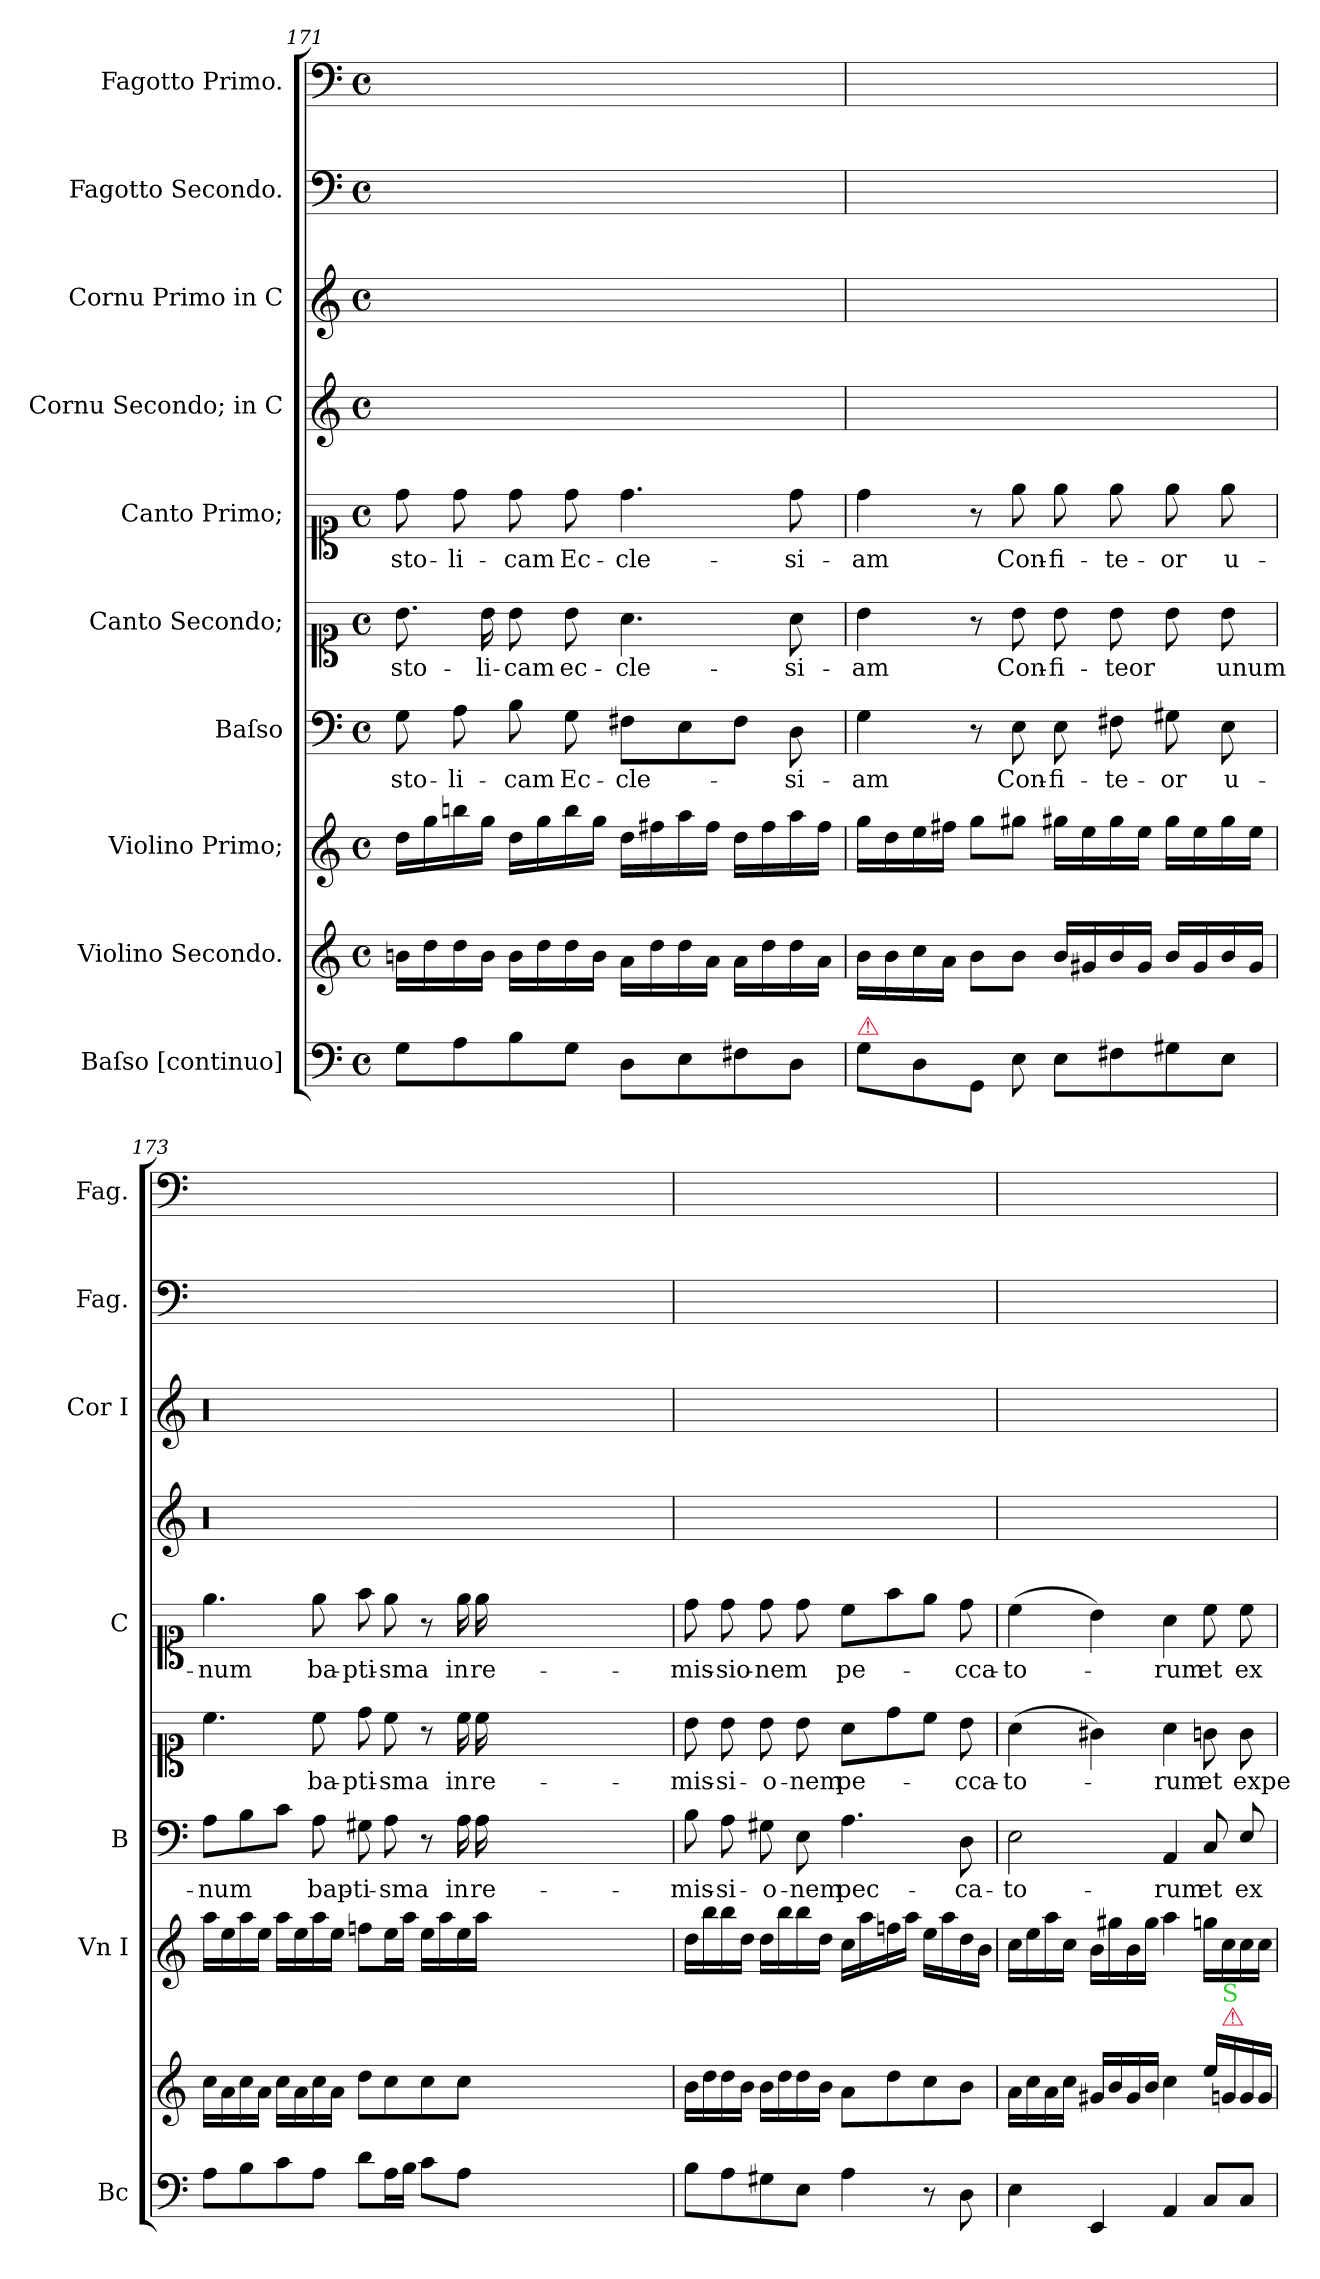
**kern	**kern	**kern	**kern	**text	**kern	**text	**kern	**text	**kern	**kern	**kern	**kern
*part10	*part9	*part8	*part7	*part7	*part6	*part6	*part5	*part5	*part4	*part3	*part2	*part1
*staff10	*staff9	*staff8	*staff7	*staff7	*staff6	*staff6	*staff5	*staff5	*staff4	*staff3	*staff2	*staff1
*I"Baſso [continuo]	*I"Violino Secondo.	*I"Violino Primo;	*I"Baſso	*	*I"Canto Secondo;	*	*I"Canto Primo;	*	*I"Cornu Secondo; in C	*I"Cornu Primo in C	*I"Fagotto Secondo.	*I"Fagotto Primo.
*I'Bc	*	*I'Vn I	*I'B	*	*	*	*I'C	*	*	*I'Cor I	*I'Fag.	*I'Fag.
*clefF4	*clefG2	*clefG2	*clefF4	*	*clefC1	*	*clefC1	*	*clefG2	*clefG2	*clefF4	*clefF4
*k[]	*k[]	*k[]	*k[]	*	*k[]	*	*k[]	*	*k[]	*k[]	*k[]	*k[]
*M4/4	*M4/4	*M4/4	*M4/4	*	*M4/4	*	*M4/4	*	*M4/4	*M4/4	*M4/4	*M4/4
*met(c)	*met(c)	*met(c)	*met(c)	*	*met(c)	*	*met(c)	*	*met(c)	*met(c)	*met(c)	*met(c)
=171	=171	=171	=171	=171	=171	=171	=171	=171	=171	=171	=171	=171
8GL	16bnLL	16ddLL	8G	-sto-	8.b\	-sto-	8dd	-sto-	1ryy	1ryy	1ryy	1ryy
.	16dd	16gg	.	.	.	.	.	.	.	.	.	.
8A	16dd	16bbn	8A	-li-	.	.	8dd	-li-	.	.	.	.
.	16bJJ	16ggJJ	.	.	16b\	-li-	.	.	.	.	.	.
8B	16bLL	16ddLL	8B	-cam	8b\	-cam	8dd	-cam	.	.	.	.
.	16dd	16gg	.	.	.	.	.	.	.	.	.	.
8GJ	16dd	16bb	8G	Ec-	8b\	ec-	8dd	Ec-	.	.	.	.
.	16bJJ	16ggJJ	.	.	.	.	.	.	.	.	.	.
8DL	16aLL	16ddLL	8F#XL	-cle-	4.a\	-cle-	4.dd	-cle-	.	.	.	.
.	16dd	16ff#X	.	.	.	.	.	.	.	.	.	.
8E	16dd	16aa	8E	.	.	.	.	.	.	.	.	.
.	16aJJ	16ff#JJ	.	.	.	.	.	.	.	.	.	.
8F#X	16aLL	16ddLL	8F#J	.	.	.	.	.	.	.	.	.
.	16dd	16ff#	.	.	.	.	.	.	.	.	.	.
8DJ	16dd	16aa	8D	-si-	8a\	-si-	8dd	-si-	.	.	.	.
.	16aJJ	16ff#JJ	.	.	.	.	.	.	.	.	.	.
=172	=172	=172	=172	=172	=172	=172	=172	=172	=172	=172	=172	=172
!LO:TX:a:color=crimson:t=⚠	!	!	!	!	!	!	!	!	!	!	!	!
8G\L	16bLL	16ggLL	4G	-am	4b\	-am	4dd	-am	1ryy	1ryy	1ryy	1ryy
.	16b	16dd	.	.	.	.	.	.	.	.	.	.
8D\	16cc	16ee	.	.	.	.	.	.	.	.	.	.
.	16aJJ	16ff#XJJ	.	.	.	.	.	.	.	.	.	.
8GG/J	8bL	8ggL	8r	.	8r	.	8r	.	.	.	.	.
8E	8bJ	8gg#XJ	8E	Con-	8b\	Con-	8ee	Con-	.	.	.	.
8EL	16bLL	16gg#XLL	8E	-fi-	8b\	-fi-	8ee	-fi-	.	.	.	.
.	16g#X	16ee	.	.	.	.	.	.	.	.	.	.
8F#X	16b	16gg#	8F#X	-te-	8b\	-teor	8ee	-te-	.	.	.	.
.	16g#JJ	16eeJJ	.	.	.	.	.	.	.	.	.	.
8G#X	16bLL	16gg#LL	8G#X	-or	8b\	.	8ee	-or	.	.	.	.
.	16g#	16ee	.	.	.	.	.	.	.	.	.	.
8EJ	16b	16gg#	8E	u-	8b\	-unum	8ee	u-	.	.	.	.
.	16g#JJ	16eeJJ	.	.	.	.	.	.	.	.	.	.
=173	=173	=173	=173	=173	=173	=173	=173	=173	=173	=173	=173	=173
8AL	16ccLL	16aaLL	8AL	-num	4.cc\	.	4.ee	-num	00r	00r	1ryy	1ryy
.	16a	16ee	.	.	.	.	.	.	.	.	.	.
8B	16cc	16aa	8B	.	.	.	.	.	.	.	.	.
.	16aJJ	16eeJJ	.	.	.	.	.	.	.	.	.	.
8c	16ccLL	16aaLL	8cJ	.	.	.	.	.	.	.	.	.
.	16a	16ee	.	.	.	.	.	.	.	.	.	.
8AJ	16cc	16aa	8A	bap-	8cc\	ba-	8ee	ba-	.	.	.	.
.	16aJJ	16eeJJ	.	.	.	.	.	.	.	.	.	.
8dL	8ddL	8ffnL	8G#X	-ti-	8dd\	-pti-	8ff	-pti-	.	.	.	.
16AL	8cc	16eeL	8A	-sma	8cc\	-sma	8ee	-sma	.	.	.	.
16BJJ	.	16aaJJ	.	.	.	.	.	.	.	.	.	.
8cL	8cc	16eeLL	8r	.	8r	.	8r	.	.	.	.	.
.	.	16aa	.	.	.	.	.	.	.	.	.	.
8AJ	8ccJ	16ee	16A	in	16cc\	in	16ee	in	.	.	.	.
.	.	16aaJJ	16A	re-	16cc\	re-	16ee	re-	.	.	.	.
0.ryy	0.ryy	0.ryy	0.ryy	.	0.ryy	.	0.ryy	.	.	.	0.ryy	0.ryy
=174	=174	=174	=174	=174	=174	=174	=174	=174	=174	=174	=174	=174
8BL	16bLL	16ddLL	8B	-mis-	8b\	-mis-	8dd	-mis-	1ryy	1ryy	1ryy	1ryy
.	16dd	16bb	.	.	.	.	.	.	.	.	.	.
8A	16dd	16bb	8A	-si-	8b\	-si-	8dd	-sio-	.	.	.	.
.	16bJJ	16ddJJ	.	.	.	.	.	.	.	.	.	.
8G#X	16bLL	16ddLL	8G#X	-o-	8b\	-o-	8dd	-nem	.	.	.	.
.	16dd	16bb	.	.	.	.	.	.	.	.	.	.
8EJ	16dd	16bb	8E	-nem	8b\	-nem	8dd	.	.	.	.	.
.	16bJJ	16ddJJ	.	.	.	.	.	.	.	.	.	.
4A	8aL	16ccLL	4.A	pec-	8a\L	pe-	8ccL	pe-	.	.	.	.
.	.	16aa	.	.	.	.	.	.	.	.	.	.
.	8dd	16ffn	.	.	8dd\	.	8ff	.	.	.	.	.
.	.	16aaJJ	.	.	.	.	.	.	.	.	.	.
8r	8cc	16eeLL	.	.	8cc\J	.	8eeJ	.	.	.	.	.
.	.	16aa	.	.	.	.	.	.	.	.	.	.
8D	8bJ	16dd	8D	-ca-	8b\	-cca-	8dd	-cca-	.	.	.	.
.	.	16bJJ	.	.	.	.	.	.	.	.	.	.
=175	=175	=175	=175	=175	=175	=175	=175	=175	=175	=175	=175	=175
4E	16aLL	16ccLL	2E	-to-	(4a\	-to-	(4cc	-to-	1ryy	1ryy	1ryy	1ryy
.	16cc	16ee	.	.	.	.	.	.	.	.	.	.
.	16a	16aa	.	.	.	.	.	.	.	.	.	.
.	16ccJJ	16ccJJ	.	.	.	.	.	.	.	.	.	.
4EE	16g#XLL	16bLL	.	.	4g#X\)	.	4b)	.	.	.	.	.
.	16b	16gg#X	.	.	.	.	.	.	.	.	.	.
.	16g#	16b	.	.	.	.	.	.	.	.	.	.
.	16bJJ	16gg#JJ	.	.	.	.	.	.	.	.	.	.
4AA	4cc	4aa	4AA	-rum	4a\	-rum	4a	-rum	.	.	.	.
8CL	16ee\LL	16ggnLL	8C	et	8gn\	et	8cc	et	.	.	.	.
!	!LO:TX:a:color=crimson:t=⚠	!	!	!	!	!	!	!	!	!	!	!
!	!LO:TX:a:color=limegreen:t=S	!	!	!	!	!	!	!	!	!	!	!
.	16gn/	16cc	.	.	.	.	.	.	.	.	.	.
8CJ	16g/	16cc	8E/	ex-	8g\	expe-	8cc	ex-	.	.	.	.
.	16g/JJ	16ccJJ	.	.	.	.	.	.	.	.	.	.
=	=	=	=	=	=	=	=	=	=	=	=	=
*-	*-	*-	*-	*-	*-	*-	*-	*-	*-	*-	*-	*-
